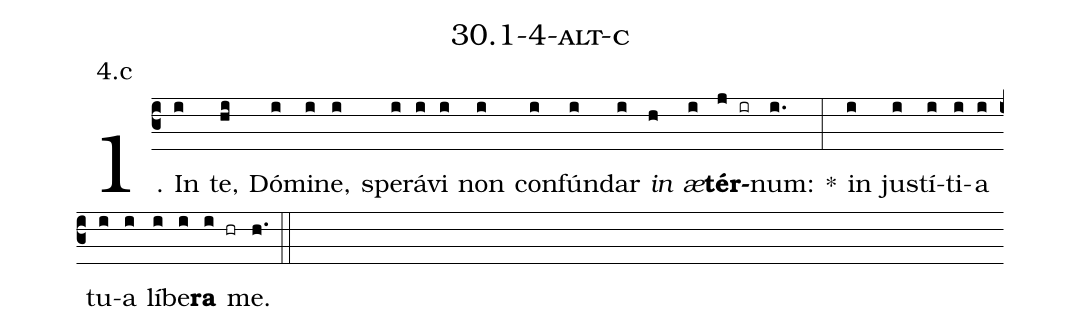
name: 30.1-4-alt-c;
annotation: 4.c;
%%
(c3)1. In(i) te,(hi) Dó(i)mi(i)ne,(i) spe(i)rá(i)vi(i) non(i) con(i)fún(i)dar(i) <i>in</i>(h) <i>æ</i>(i)<b>tér</b>(j ir)num:(i.) *(:) in(i) jus(i)tí(i)ti(i)a(i) tu(i)a(i) lí(i)be(i)<b>ra</b>(i hr) me.(h.) (::)
